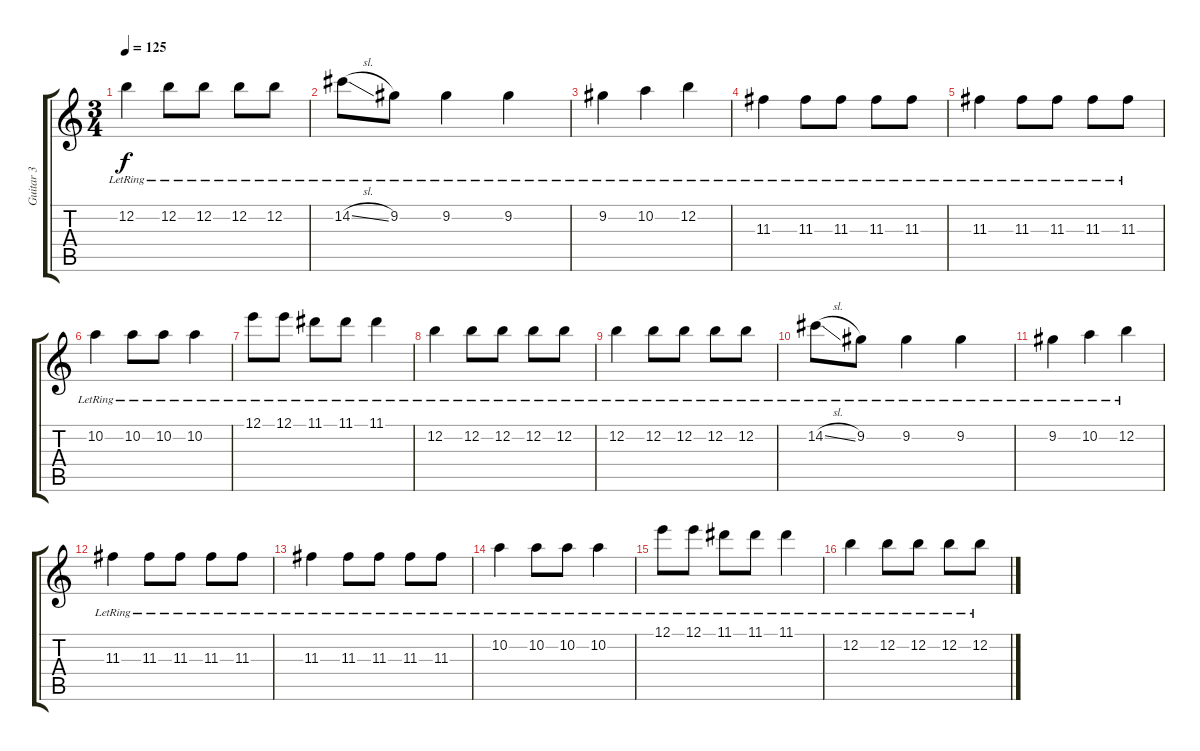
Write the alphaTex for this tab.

\track ("Guitar 3" "Guitar 3") {instrument electricguitarjazz}
\staff {score tabs}
\tuning (E4 B3 G3 D3 A2 E2) {hide}
\ts (3 4)
\tempo 125
\clef g2
\ks c
12.2{lr}.4{dy f} 12.2{lr}.8 12.2{lr}.8 12.2{lr}.8 12.2{lr}.8 |
14.2{sl lr}.8 9.2{lr}.8 9.2{lr}.4 9.2{lr}.4 |
9.2{lr}.4 10.2{lr}.4 12.2{lr}.4 |
11.3{lr}.4 11.3{lr}.8 11.3{lr}.8 11.3{lr}.8 11.3{lr}.8 |
11.3{lr}.4 11.3{lr}.8 11.3{lr}.8 11.3{lr}.8 11.3{lr}.8 |
10.2{lr}.4 10.2{lr}.8 10.2{lr}.8 10.2{lr}.4 |
12.1{lr}.8 12.1{lr}.8 11.1{lr}.8 11.1{lr}.8 11.1{lr}.4 |
12.2{lr}.4 12.2{lr}.8 12.2{lr}.8 12.2{lr}.8 12.2{lr}.8 |
12.2{lr}.4 12.2{lr}.8 12.2{lr}.8 12.2{lr}.8 12.2{lr}.8 |
14.2{sl lr}.8 9.2{lr}.8 9.2{lr}.4 9.2{lr}.4 |
9.2{lr}.4 10.2{lr}.4 12.2{lr}.4 |
11.3{lr}.4 11.3{lr}.8 11.3{lr}.8 11.3{lr}.8 11.3{lr}.8 |
11.3{lr}.4 11.3{lr}.8 11.3{lr}.8 11.3{lr}.8 11.3{lr}.8 |
10.2{lr}.4 10.2{lr}.8 10.2{lr}.8 10.2{lr}.4 |
12.1{lr}.8 12.1{lr}.8 11.1{lr}.8 11.1{lr}.8 11.1{lr}.4 |
12.2{lr}.4 12.2{lr}.8 12.2{lr}.8 12.2{lr}.8 12.2{lr}.8
